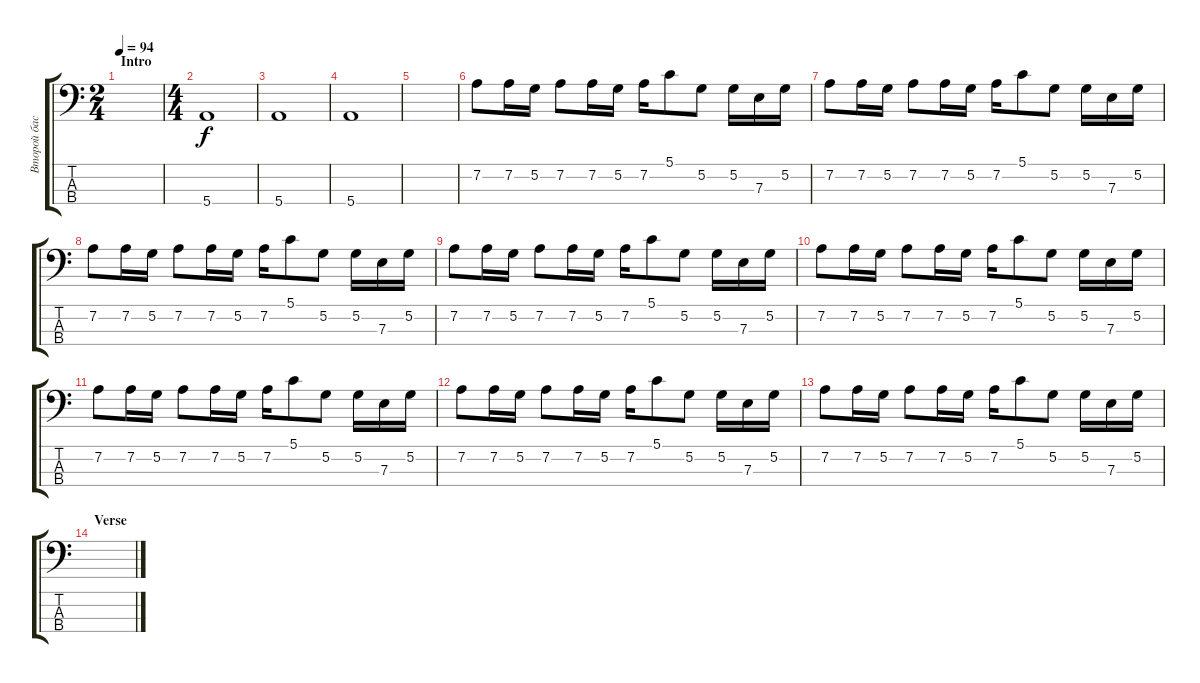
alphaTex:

\track ("Второй бас" "Второй бас") {instrument acousticguitarnylon}
\staff {score tabs}
\tuning (G2 D2 A1 E1) {hide}
\ts (2 4)
\section ("" "Intro")
\tempo 94
\clef f4
\ks c
|
\ts (4 4)
5.4.1 |
5.4.1 |
5.4.1 |
|
7.2.8 7.2.16 5.2.16 7.2.8 7.2.16 5.2.16 7.2.16 5.1.8 5.2.8 5.2.16 7.3.16 5.2.16 |
7.2.8 7.2.16 5.2.16 7.2.8 7.2.16 5.2.16 7.2.16 5.1.8 5.2.8 5.2.16 7.3.16 5.2.16 |
7.2.8 7.2.16 5.2.16 7.2.8 7.2.16 5.2.16 7.2.16 5.1.8 5.2.8 5.2.16 7.3.16 5.2.16 |
7.2.8 7.2.16 5.2.16 7.2.8 7.2.16 5.2.16 7.2.16 5.1.8 5.2.8 5.2.16 7.3.16 5.2.16 |
7.2.8 7.2.16 5.2.16 7.2.8 7.2.16 5.2.16 7.2.16 5.1.8 5.2.8 5.2.16 7.3.16 5.2.16 |
7.2.8 7.2.16 5.2.16 7.2.8 7.2.16 5.2.16 7.2.16 5.1.8 5.2.8 5.2.16 7.3.16 5.2.16 |
7.2.8 7.2.16 5.2.16 7.2.8 7.2.16 5.2.16 7.2.16 5.1.8 5.2.8 5.2.16 7.3.16 5.2.16 |
7.2.8 7.2.16 5.2.16 7.2.8 7.2.16 5.2.16 7.2.16 5.1.8 5.2.8 5.2.16 7.3.16 5.2.16 |
\section ("" "Verse")
